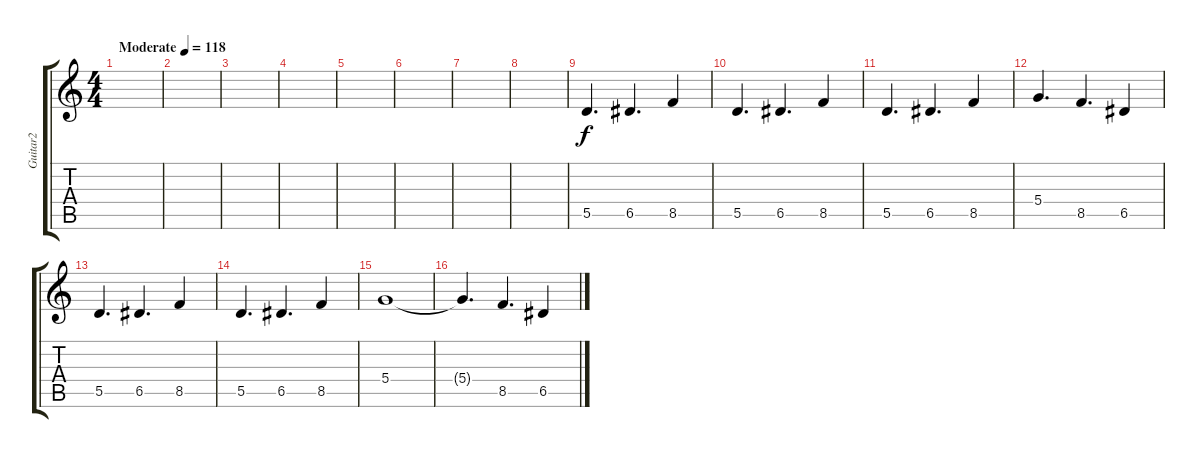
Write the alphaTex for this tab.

\track ("Guitar2" "Guitar2") {instrument distortionguitar}
\staff {score tabs}
\tuning (E4 B3 G3 D3 A2 E2) {hide}
\ts (4 4)
\tempo (118 "Moderate")
\clef g2
\ks c
|
|
|
|
|
|
|
|
5.5.4{d} 6.5.4{d} 8.5.4 |
5.5.4{d} 6.5.4{d} 8.5.4 |
5.5.4{d} 6.5.4{d} 8.5.4 |
5.4.4{d} 8.5.4{d} 6.5.4 |
5.5.4{d} 6.5.4{d} 8.5.4 |
5.5.4{d} 6.5.4{d} 8.5.4 |
5.4.1 |
5.4{t}.4{d} 8.5.4{d} 6.5.4
